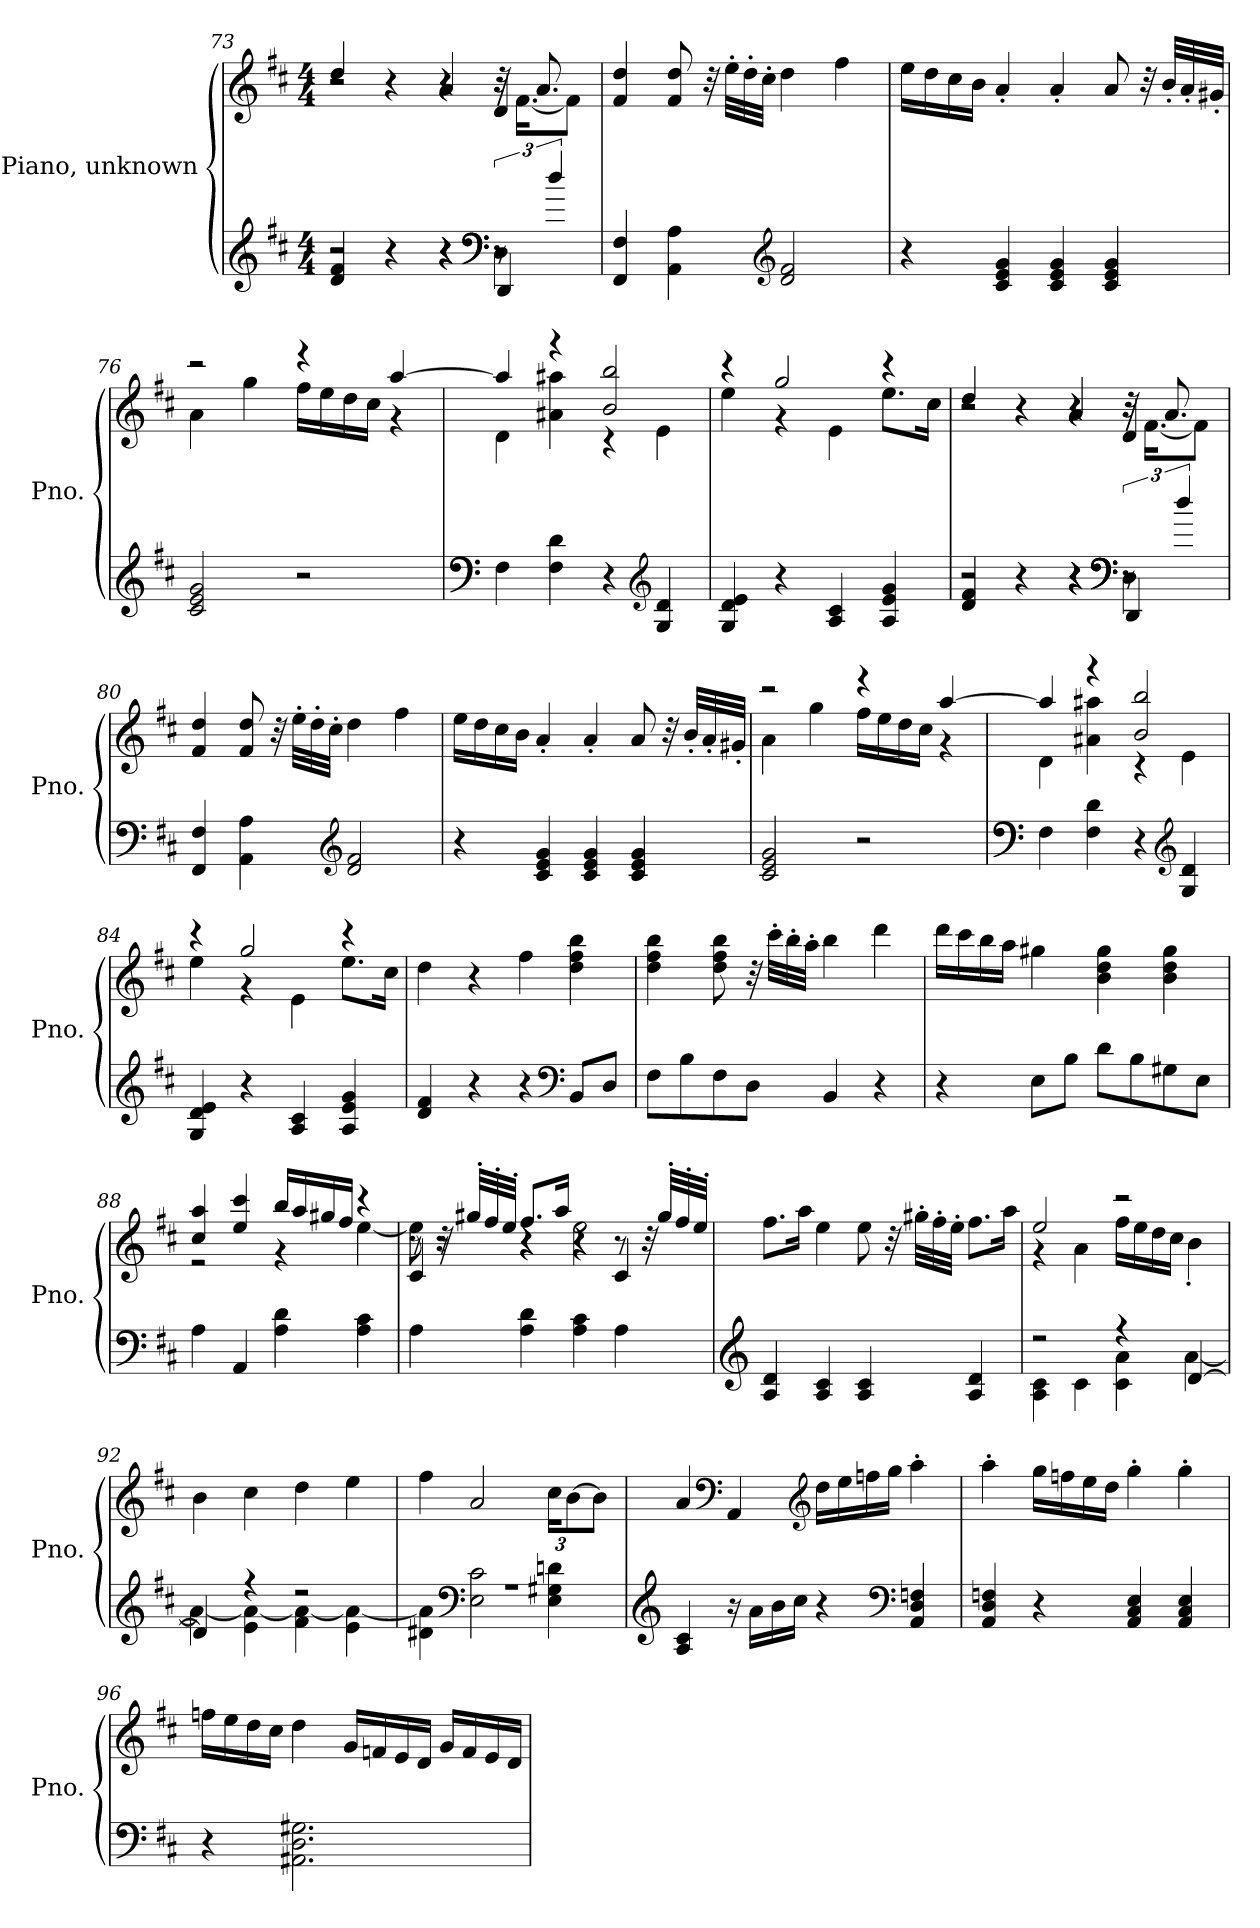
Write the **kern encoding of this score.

**kern	**kern
*part1	*part1
*staff2	*staff1
*I"Piano, unknown	*
*I'Pno.	*
*clefG2	*clefG2
*k[f#c#]	*k[f#c#]
*M4/4	*M4/4
=73	=73
*^	*^
*	*^	*	*^
4d/ 4f#/	2r	2r	4dd/	2r	2r
4r	.	.	4r	.	.
4r	4r	4r	4a/	4r	4r
*clefF4	*	*	*	*	*
12r	4D\	4DD/	16r	32r	4d/
.	.	.	.	[16.f#\KL	.
.	.	.	8.a/	.	.
6dd/	.	.	.	.	.
.	.	.	.	8f#\J]	.
*v	*v	*v	*	*	*
*	*v	*v	*v
=74	=74
4FF#/ 4F#/	4f#/ 4dd/
4AA\ 4A\	8f#/ 8dd/
.	32r
.	32ee'\LLL
.	32dd'\
.	32cc#'\JJJ
*clefG2	*
2d/ 2f#/	4dd\
.	4ff#\
!!LO:PB:g=z
=75	=75
4r	16ee\LL
.	16dd\
.	16cc#\
.	16b\JJ
4c#/ 4e/ 4g/	4a'/
4c#/ 4e/ 4g/	4a'/
4c#/ 4e/ 4g/	8a/
.	32r
.	32b'/LLL
.	32a'/
.	32g#X'/JJJ
=76	=76
*	*^
2c#/ 2e/ 2g/	2r	4a\
.	.	4gg\
2r	4r	16ff#\LL
.	.	16ee\
.	.	16dd\
.	.	16cc#\JJ
.	[4aa/	4r
=77	=77	=77
*clefF4	*	*
4F#\	4aa/]	4d\
4F#\ 4d\	4r	4a#X\ 4aa#X\
4r	2b/ 2bb/	4r
*clefG2	*	*
4G/ 4d/	.	4e\
=78	=78	=78
4G/ 4d/ 4e/	4r	4ee\
4r	2gg/	4r
4A/ 4c#/	.	4e\
4A/ 4e/ 4g/	4r	8.ee\L
.	.	16cc#\Jk
!!LO:LB:g=z
=79	=79	=79
*^	*	*^
*	*^	*	*	*
4d/ 4f#/	2r	2r	4dd/	2r	2r
4r	.	.	4r	.	.
4r	4r	4r	4a/	4r	4r
*clefF4	*	*	*	*	*
12r	4D\	4DD/	16r	32r	4d/
.	.	.	.	[16.f#\KL	.
.	.	.	8.a/	.	.
6dd/	.	.	.	.	.
.	.	.	.	8f#\J]	.
*v	*v	*v	*	*	*
*	*v	*v	*v
=80	=80
4FF#/ 4F#/	4f#/ 4dd/
4AA\ 4A\	8f#/ 8dd/
.	32r
.	32ee'\LLL
.	32dd'\
.	32cc#'\JJJ
*clefG2	*
2d/ 2f#/	4dd\
.	4ff#\
=81	=81
4r	16ee\LL
.	16dd\
.	16cc#\
.	16b\JJ
4c#/ 4e/ 4g/	4a'/
4c#/ 4e/ 4g/	4a'/
4c#/ 4e/ 4g/	8a/
.	32r
.	32b'/LLL
.	32a'/
.	32g#X'/JJJ
=82	=82
*	*^
2c#/ 2e/ 2g/	2r	4a\
.	.	4gg\
2r	4r	16ff#\LL
.	.	16ee\
.	.	16dd\
.	.	16cc#\JJ
.	[4aa/	4r
!!LO:LB:g=z	!!
=83	=83	=83
*clefF4	*	*
4F#\	4aa/]	4d\
4F#\ 4d\	4r	4a#X\ 4aa#X\
4r	2b/ 2bb/	4r
*clefG2	*	*
4G/ 4d/	.	4e\
=84	=84	=84
4G/ 4d/ 4e/	4r	4ee\
4r	2gg/	4r
4A/ 4c#/	.	4e\
4A/ 4e/ 4g/	4r	8.ee\L
.	.	16cc#\Jk
*	*v	*v
=85	=85
4d/ 4f#/	4dd\
4r	4r
4r	4ff#\
*clefF4	*
8BB/L	4dd\ 4ff#\ 4bb\
8D/J	.
=86	=86
8F#\L	4dd\ 4ff#\ 4bb\
8B\	.
8F#\	8dd\ 8ff#\ 8bb\
8D\J	32r
.	32ccc#'\LLL
.	32bb'\
.	32aa'\JJJ
4BB/	4bb\
4r	4ddd\
!!LO:LB:g=z
=87	=87
4r	16ddd\LL
.	16ccc#\
.	16bb\
.	16aa\JJ
8E\L	4gg#X\
8B\J	.
8d\L	4b\ 4dd\ 4gg#\
8B\	.
8G#X\	4b\ 4dd\ 4gg#\
8E\J	.
=88	=88
*	*^
4A\	4cc#/ 4aa/	2r
4AA/	4ee/ 4ccc#/	.
4A\ 4d\	16bb/LL	4r
.	16aa/	.
.	16gg#X/	.
.	16ff#/JJ	.
4A\ 4c#\	4r	[4ee\
=89	=89	=89
*	*	*^
4A\	8r	8ee\]	4c#/
.	32r	8r	.
.	32gg#X'/LLL	.	.
.	32ff#'/	.	.
.	32ee'/JJJ	.	.
4A\ 4d\	8.ff#/L	4r	4r
.	16aa/Jk	.	.
4A\ 4c#\	4r	2ee\	4r
4A\	8r	.	4c#/
.	32r	.	.
.	32gg#'/LLL	.	.
.	32ff#'/	.	.
.	32ee'/JJJ	.	.
*	*v	*v	*v
!!LO:LB:g=z
=90	=90
*clefG2	*
4A/ 4d/	8.ff#\L
.	16aa\Jk
4A/ 4c#/	4ee\
4A/ 4c#/	8ee\
.	32r
.	32gg#X'\LLL
.	32ff#'\
.	32ee'\JJJ
4A/ 4d/	8.ff#\L
.	16aa\Jk
=91	=91
*^	*^
2r	4A\ 4c#\	2ee/	4r
.	4c#\	.	4a\
4r	4c#\ 4a\	2r	16ff#\LL
.	.	.	16ee\
.	.	.	16dd\
.	.	.	16cc#\JJ
[4d/	[4a\	.	4b'\
*	*	*v	*v
=92	=92	=92
4d/]	4a\_	4b\
4r	4e\ 4a\_	4cc#\
2r	4f#\ 4a\_	4dd\
.	4e\ 4a\_	4ee\
=93	=93	=93
1r	4d#X\ 4a\]	4ff#\
*clefF4	*	*
.	2E\ 2c#\	2a/
*	*	*Xbrackettup
.	4E\ 4G#X\ 4dn\	24cc#\KL
.	.	[12b\
.	.	8b\J]
*v	*v	*
!!LO:LB:g=z
=94	=94
*clefG2	*
4A/ 4c#/	4a/
*	*clefF4
16r	4AA/
16a\LL	.
16b\	.
16cc#\JJ	.
*	*clefG2
4r	16dd\LL
.	16ee\
.	16ffn\
.	16gg\JJ
*clefF4	*
4AA/ 4D/ 4Fn/	4aa'\
=95	=95
4AA/ 4D/ 4Fn/	4aa'\
4r	16gg\LL
.	16ffn\
.	16ee\
.	16dd\JJ
4AA/ 4C#/ 4E/	4gg'\
4AA/ 4C#/ 4E/	4gg'\
=96	=96
4r	16ffn\LL
.	16ee\
.	16dd\
.	16cc#\JJ
2.AA#X\ 2.D\ 2.G#X\	4dd\
.	16g/LL
.	16fn/
.	16e/
.	16d/JJ
.	16g/LL
.	16f/
.	16e/
.	16d/JJ
=	=
*-	*-
